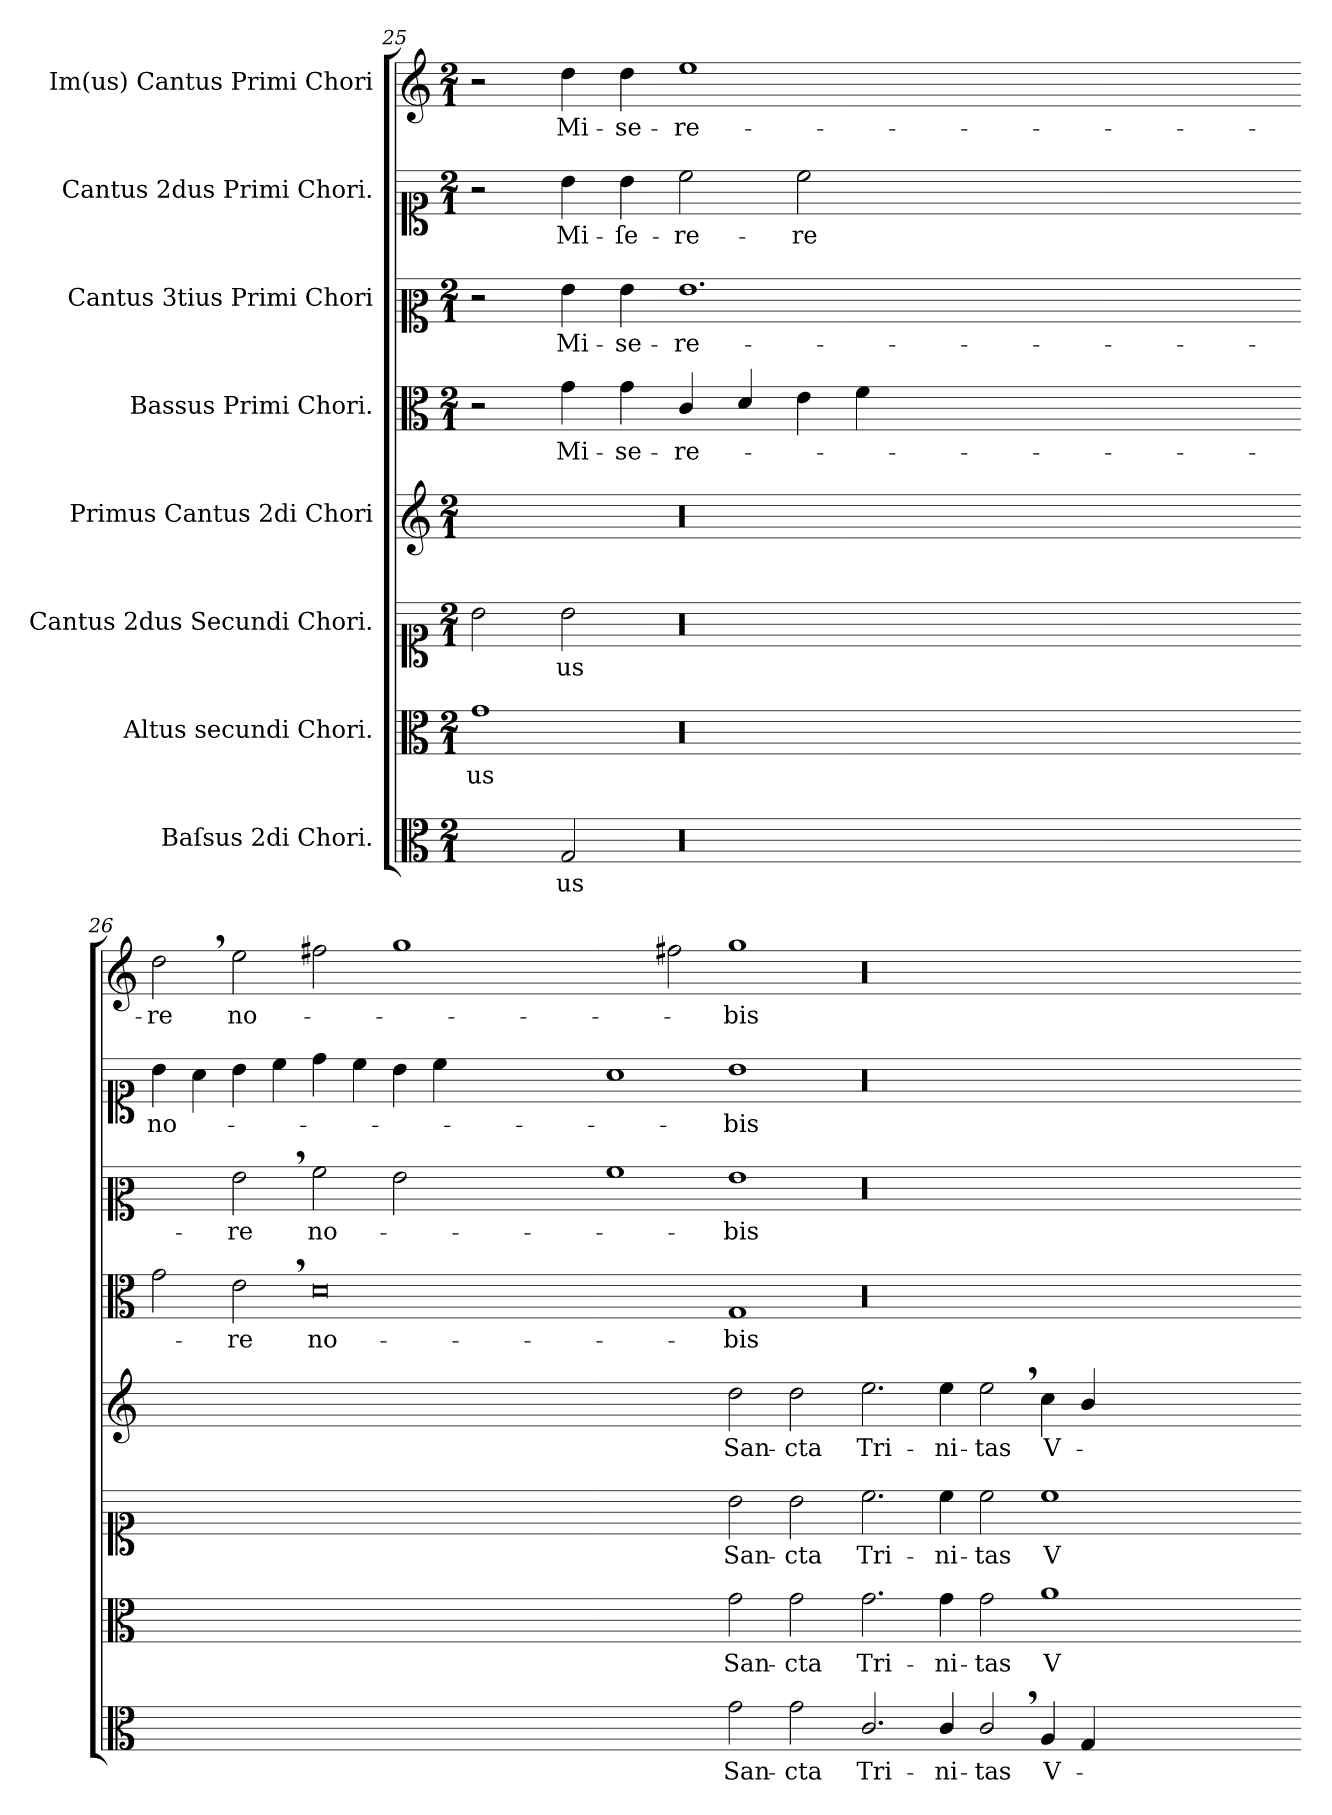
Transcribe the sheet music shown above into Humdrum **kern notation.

**kern	**text	**kern	**text	**kern	**text	**kern	**text	**kern	**text	**kern	**text	**kern	**text	**kern	**text
*part8	*part8	*part7	*part7	*part6	*part6	*part5	*part5	*part4	*part4	*part3	*part3	*part2	*part2	*part1	*part1
*staff8	*staff8	*staff7	*staff7	*staff6	*staff6	*staff5	*staff5	*staff4	*staff4	*staff3	*staff3	*staff2	*staff2	*staff1	*staff1
*I"Baſsus 2di Chori.	*	*I"Altus secundi Chori.	*	*I"Cantus 2dus Secundi Chori.	*	*I"Primus Cantus 2di Chori	*	*I"Bassus Primi Chori.	*	*I"Cantus 3tius Primi Chori	*	*I"Cantus 2dus Primi Chori.	*	*I"Im(us) Cantus Primi Chori	*
*clefC3	*	*clefC3	*	*clefC1	*	*clefG2	*	*clefC3	*	*clefC2	*	*clefC1	*	*clefG2	*
*k[]	*	*k[]	*	*k[]	*	*k[]	*	*k[]	*	*k[]	*	*k[]	*	*k[]	*
*M2/1	*	*M2/1	*	*M2/1	*	*M2/1	*	*M2/1	*	*M2/1	*	*M2/1	*	*M2/1	*
=25	=25	=25	=25	=25	=25	=25	=25	=25	=25	=25	=25	=25	=25	=25	=25
2ryy	.	1g	us	2b\	.	1ryy	.	2r	.	2r	.	2r	.	2r	.
2G/	-us	.	.	2b\	-us	.	.	4g\	Mi-	4g\	Mi-	4b\	Mi-	4dd\	Mi-
.	.	.	.	.	.	.	.	4g\	-se-	4g\	-se-	4b\	-ſe-	4dd\	-se-
00r	.	00r	.	00r	.	00r	.	4c/	-re-	1.g	-re-	2cc\	-re-	1ee	-re-
.	.	.	.	.	.	.	.	4d/	.	.	.	.	.	.	.
.	.	.	.	.	.	.	.	4e\	.	.	.	2cc\	-re	.	.
.	.	.	.	.	.	.	.	4f\	.	.	.	.	.	.	.
.	.	.	.	.	.	.	.	0.ryy	.	.	.	0.ryy	.	0.ryy	.
.	.	.	.	.	.	.	.	.	.	0ryy	.	.	.	.	.
.	.	.	.	.	.	.	.	.	.	2ryy	.	.	.	.	.
=26-	=26-	=26-	=26-	=26-	=26-	=26-	=26-	=26-	=26-	=26-	=26-	=26-	=26-	=26-	=26-
0.ryy	.	0.ryy	.	0.ryy	.	0.ryy	.	2g\	.	2ryy	.	4b\	no-	2dd,<\	-re
.	.	.	.	.	.	.	.	.	.	.	.	4a\	.	.	.
.	.	.	.	.	.	.	.	2e,<\	-re	2g,<\	-re	4b\	.	2ee\	no-
.	.	.	.	.	.	.	.	.	.	.	.	4cc\	.	.	.
.	.	.	.	.	.	.	.	0d	no-	2a\	no-	4dd\	.	2ff#X\	.
.	.	.	.	.	.	.	.	.	.	.	.	4cc\	.	.	.
.	.	.	.	.	.	.	.	.	.	2g\	.	4b\	.	1gg\	.
.	.	.	.	.	.	.	.	.	.	.	.	4cc\	.	.	.
.	.	.	.	.	.	.	.	.	.	1ryy	.	1ryy	.	.	.
.	.	.	.	.	.	.	.	.	.	.	.	.	.	2ryy	.
=27-	=27-	=27-	=27-	=27-	=27-	=27-	=27-	=27-	=27-	=27-	=27-	=27-	=27-	=27-	=27-
1ryy	.	1ryy	.	1ryy	.	1ryy	.	1ryy	.	1a	.	1a	.	2ryy	.
.	.	.	.	.	.	.	.	.	.	.	.	.	.	2ff#X\	.
2g\	San-	2g\	San-	2b\	San-	2dd\	San-	1G	-bis	1g	-bis	1b	-bis	1gg	-bis
2g\	-cta	2g\	-cta	2b\	-cta	2dd\	-cta	.	.	.	.	.	.	.	.
=28-	=28-	=28-	=28-	=28-	=28-	=28-	=28-	=28-	=28-	=28-	=28-	=28-	=28-	=28-	=28-
2.c/	Tri-	2.g\	Tri-	2.cc\	Tri-	2.ee\	Tri-	00r	.	00r	.	00r	.	00r	.
4c/	-ni-	4g\	-ni-	4cc\	-ni-	4ee\	-ni-	.	.	.	.	.	.	.	.
2c,</	-tas	2g\	-tas	2cc\	-tas	2ee,<\	-tas	.	.	.	.	.	.	.	.
4A/	V-	1a\	V-	1cc\	V-	4cc\	V-	.	.	.	.	.	.	.	.
4G/	.	.	.	.	.	4b/	.	.	.	.	.	.	.	.	.
0ryy	.	.	.	.	.	0ryy	.	.	.	.	.	.	.	.	.
.	.	1.ryy	.	1.ryy	.	.	.	.	.	.	.	.	.	.	.
=-	=-	=-	=-	=-	=-	=-	=-	=-	=-	=-	=-	=-	=-	=-	=-
*-	*-	*-	*-	*-	*-	*-	*-	*-	*-	*-	*-	*-	*-	*-	*-
